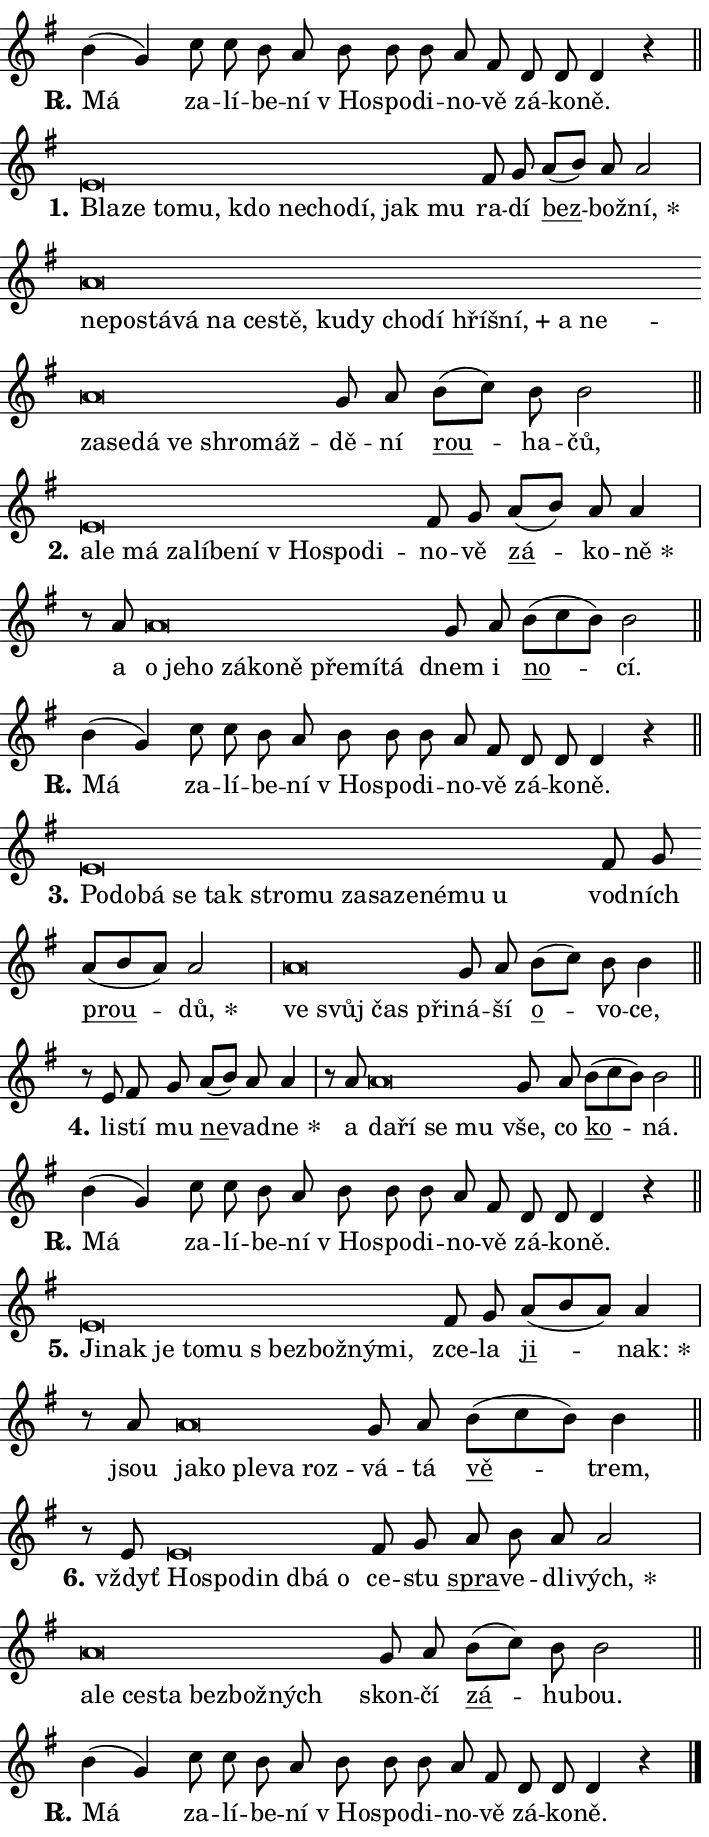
\version "2.24.0"
\header { tagline = "" }
\paper {
  indent = 0\cm
  top-margin = 0\cm
  right-margin = 0.13\cm % to fit lyric hyphens
  bottom-margin = 0\cm
  left-margin = 0\cm
  paper-width = 12\cm
  page-breaking = #ly:one-page-breaking
  system-system-spacing.basic-distance = #11
  score-system-spacing.basic-distance = #11
  ragged-last = ##f
}


%% Author: Thomas Morley
%% https://lists.gnu.org/archive/html/lilypond-user/2020-05/msg00002.html
#(define (line-position grob)
"Returns position of @var[grob} in current system:
   @code{'start}, if at first time-step
   @code{'end}, if at last time-step
   @code{'middle} otherwise
"
  (let* ((col (ly:item-get-column grob))
         (ln (ly:grob-object col 'left-neighbor))
         (rn (ly:grob-object col 'right-neighbor))
         (col-to-check-left (if (ly:grob? ln) ln col))
         (col-to-check-right (if (ly:grob? rn) rn col))
         (break-dir-left
           (and
             (ly:grob-property col-to-check-left 'non-musical #f)
             (ly:item-break-dir col-to-check-left)))
         (break-dir-right
           (and
             (ly:grob-property col-to-check-right 'non-musical #f)
             (ly:item-break-dir col-to-check-right))))
        (cond ((eqv? 1 break-dir-left) 'start)
              ((eqv? -1 break-dir-right) 'end)
              (else 'middle))))

#(define (tranparent-at-line-position vctor)
  (lambda (grob)
  "Relying on @code{line-position} select the relevant enry from @var{vctor}.
Used to determine transparency,"
    (case (line-position grob)
      ((end) (not (vector-ref vctor 0)))
      ((middle) (not (vector-ref vctor 1)))
      ((start) (not (vector-ref vctor 2))))))

noteHeadBreakVisibility =
#(define-music-function (break-visibility)(vector?)
"Makes @code{NoteHead}s transparent relying on @var{break-visibility}"
#{
  \override NoteHead.transparent =
    #(tranparent-at-line-position break-visibility)
#})

#(define delete-ledgers-for-transparent-note-heads
  (lambda (grob)
    "Reads whether a @code{NoteHead} is transparent.
If so this @code{NoteHead} is removed from @code{'note-heads} from
@var{grob}, which is supposed to be @code{LedgerLineSpanner}.
As a result ledgers are not printed for this @code{NoteHead}"
    (let* ((nhds-array (ly:grob-object grob 'note-heads))
           (nhds-list
             (if (ly:grob-array? nhds-array)
                 (ly:grob-array->list nhds-array)
                 '()))
           ;; Relies on the transparent-property being done before
           ;; Staff.LedgerLineSpanner.after-line-breaking is executed.
           ;; This is fragile ...
           (to-keep
             (remove
               (lambda (nhd)
                 (ly:grob-property nhd 'transparent #f))
               nhds-list)))
      ;; TODO find a better method to iterate over grob-arrays, similiar
      ;; to filter/remove etc for lists
      ;; For now rebuilt from scratch
      (set! (ly:grob-object grob 'note-heads)  '())
      (for-each
        (lambda (nhd)
          (ly:pointer-group-interface::add-grob grob 'note-heads nhd))
        to-keep))))

squashNotes = {
  \override NoteHead.X-extent = #'(-0.2 . 0.2)
  \override NoteHead.Y-extent = #'(-0.75 . 0)
  \override NoteHead.stencil =
    #(lambda (grob)
       (let ((pos (ly:grob-property grob 'staff-position)))
         (begin
           (if (< pos -7) (display "ERROR: Lower brevis then expected\n") (display ""))
           (if (<= pos -6) ly:text-interface::print ly:note-head::print))))
}
unSquashNotes = {
  \revert NoteHead.X-extent
  \revert NoteHead.Y-extent
  \revert NoteHead.stencil
}

hideNotes = \noteHeadBreakVisibility #begin-of-line-visible
unHideNotes = \noteHeadBreakVisibility #all-visible

% work-around for resetting accidentals
% https://lilypond.org/doc/v2.23/Documentation/notation/displaying-rhythms#unmetered-music
cadenzaMeasure = {
  \cadenzaOff
  \partial 1024 s1024
  \cadenzaOn
}

#(define-markup-command (accent layout props text) (markup?)
  "Underline accented syllable"
  (interpret-markup layout props
    #{\markup \override #'(offset . 4.3) \underline { #text }#}))

responsum = \markup \concat {
  "R" \hspace #-1.05 \path #0.1 #'((moveto 0 0.07) (lineto 0.9 0.8)) \hspace #0.05 "."
}

spaceSize = #0.6828661417322834 % exact space size for TeX Gyre Schola

\layout {
  \context {
    \Staff
    \remove "Time_signature_engraver"
    \override LedgerLineSpanner.after-line-breaking = #delete-ledgers-for-transparent-note-heads
  }
  \context {
    \Lyrics {
      \override LyricSpace.minimum-distance = \spaceSize
      \override LyricText.font-name = #"TeX Gyre Schola"
      \override LyricText.font-size = 1
      \override StanzaNumber.font-name = #"TeX Gyre Schola Bold"
      \override StanzaNumber.font-size = 1
    }
  }
  \context {
    \Score 
    \override NoteHead.text =
      #(lambda (grob) 
        (let ((pos (ly:grob-property grob 'staff-position)))
          #{\markup {
            \combine
              \halign #-0.55 \raise #(if (= pos -6) 0 0.5) \override #'(thickness . 2) \draw-line #'(3.2 . 0)
              \musicglyph "noteheads.sM1"
          }#}))
  }
}

% magnetic-lyrics.ily
%
%   written by
%     Jean Abou Samra <jean@abou-samra.fr>
%     Werner Lemberg <wl@gnu.org>
%
%   adapted by
%     Jiri Hon <jiri.hon@gmail.com>
%
% Version 2022-Apr-15

% https://www.mail-archive.com/lilypond-user@gnu.org/msg149350.html

#(define (Left_hyphen_pointer_engraver context)
   "Collect syllable-hyphen-syllable occurrences in lyrics and store
them in properties.  This engraver only looks to the left.  For
example, if the lyrics input is @code{foo -- bar}, it does the
following.

@itemize @bullet
@item
Set the @code{text} property of the @code{LyricHyphen} grob between
@q{foo} and @q{bar} to @code{foo}.

@item
Set the @code{left-hyphen} property of the @code{LyricText} grob with
text @q{foo} to the @code{LyricHyphen} grob between @q{foo} and
@q{bar}.
@end itemize

Use this auxiliary engraver in combination with the
@code{lyric-@/text::@/apply-@/magnetic-@/offset!} hook."
   (let ((hyphen #f)
         (text #f))
     (make-engraver
      (acknowledgers
       ((lyric-syllable-interface engraver grob source-engraver)
        (set! text grob)))
      (end-acknowledgers
       ((lyric-hyphen-interface engraver grob source-engraver)
        ;(when (not (grob::has-interface grob 'lyric-space-interface))
          (set! hyphen grob)));)
      ((stop-translation-timestep engraver)
       (when (and text hyphen)
         (ly:grob-set-object! text 'left-hyphen hyphen))
       (set! text #f)
       (set! hyphen #f)))))

#(define (lyric-text::apply-magnetic-offset! grob)
   "If the space between two syllables is less than the value in
property @code{LyricText@/.details@/.squash-threshold}, move the right
syllable to the left so that it gets concatenated with the left
syllable.

Use this function as a hook for
@code{LyricText@/.after-@/line-@/breaking} if the
@code{Left_@/hyphen_@/pointer_@/engraver} is active."
   (let ((hyphen (ly:grob-object grob 'left-hyphen #f)))
     (when hyphen
       (let ((left-text (ly:spanner-bound hyphen LEFT)))
         (when (grob::has-interface left-text 'lyric-syllable-interface)
           (let* ((common (ly:grob-common-refpoint grob left-text X))
                  (this-x-ext (ly:grob-extent grob common X))
                  (left-x-ext
                   (begin
                     ;; Trigger magnetism for left-text.
                     (ly:grob-property left-text 'after-line-breaking)
                     (ly:grob-extent left-text common X)))
                  ;; `delta` is the gap width between two syllables.
                  (delta (- (interval-start this-x-ext)
                            (interval-end left-x-ext)))
                  (details (ly:grob-property grob 'details))
                  (threshold (assoc-get 'squash-threshold details 0.2)))
             (when (< delta threshold)
               (let* (;; We have to manipulate the input text so that
                      ;; ligatures crossing syllable boundaries are not
                      ;; disabled.  For languages based on the Latin
                      ;; script this is essentially a beautification.
                      ;; However, for non-Western scripts it can be a
                      ;; necessity.
                      (lt (ly:grob-property left-text 'text))
                      (rt (ly:grob-property grob 'text))
                      (is-space (grob::has-interface hyphen 'lyric-space-interface))
                      (space (if is-space " " ""))
                      (extra-delta (if is-space spaceSize 0))
                      ;; Append new syllable.
                      (ltrt-space (if (and (string? lt) (string? rt))
                                (string-append lt space rt)
                                (make-concat-markup (list lt space rt))))
                      ;; Right-align `ltrt` to the right side.
                      (ltrt-space-markup (grob-interpret-markup
                               grob
                               (make-translate-markup
                                (cons (interval-length this-x-ext) 0)
                                (make-right-align-markup ltrt-space)))))
                 (begin
                   ;; Don't print `left-text`.
                   (ly:grob-set-property! left-text 'stencil #f)
                   ;; Set text and stencil (which holds all collected
                   ;; syllables so far) and shift it to the left.
                   (ly:grob-set-property! grob 'text ltrt-space)
                   (ly:grob-set-property! grob 'stencil ltrt-space-markup)
                   (ly:grob-translate-axis! grob (- (- delta extra-delta)) X))))))))))


#(define (lyric-hyphen::displace-bounds-first grob)
   ;; Make very sure this callback isn't triggered too early.
   (let ((left (ly:spanner-bound grob LEFT))
         (right (ly:spanner-bound grob RIGHT)))
     (ly:grob-property left 'after-line-breaking)
     (ly:grob-property right 'after-line-breaking)
     (ly:lyric-hyphen::print grob)))

squashThreshold = #0.4

\layout {
  \context {
    \Lyrics
    \consists #Left_hyphen_pointer_engraver
    \override LyricText.after-line-breaking =
      #lyric-text::apply-magnetic-offset!
    \override LyricHyphen.stencil = #lyric-hyphen::displace-bounds-first
    \override LyricText.details.squash-threshold = \squashThreshold
    \override LyricHyphen.minimum-distance = 0
    \override LyricHyphen.minimum-length = \squashThreshold
  }
}

squashText = \override LyricText.details.squash-threshold = 9999
unSquashText = \override LyricText.details.squash-threshold = \squashThreshold

leftText = \override LyricText.self-alignment-X = #LEFT
unLeftText = \revert LyricText.self-alignment-X

starOffset = #(lambda (grob) 
                (let ((x_offset (ly:self-alignment-interface::aligned-on-x-parent grob)))
                  (if (= x_offset 0) 0 (+ x_offset 1.2))))

star = #(define-music-function (syllable)(string?)
"Append star separator at the end of a syllable"
#{
  \once \override LyricText.X-offset = #starOffset
  \lyricmode { \markup {
    #syllable
    \override #'((font-name . "TeX Gyre Schola Bold")) \hspace #0.2 \lower #0.65 \larger "*"
  } }
#})

starAccent = #(define-music-function (syllable)(string?)
"Append star separator at the end of a syllable and make accent"
#{
  \once \override LyricText.X-offset = #starOffset
  \lyricmode { \markup {
    \accent #syllable
    \override #'((font-name . "TeX Gyre Schola Bold")) \hspace #0.2 \lower #0.65 \larger "*"
  } }
#})

breath = #(define-music-function (syllable)(string?)
"Append breathing indicator at the end of a syllable"
#{
  \lyricmode { \markup { #syllable "+" } }
#})

optionalBreath = #(define-music-function (syllable)(string?)
"Append optional breathing indicator at the end of a syllable"
#{
  \lyricmode { \markup { #syllable "(+)" } }
#})


\score {
    <<
        \new Voice = "melody" { \cadenzaOn \key g \major \relative { b'4( g) c8 c b a \bar "" b b b a fis \bar "" d d d4 r \cadenzaMeasure \bar "||" \break } }
        \new Lyrics \lyricsto "melody" { \lyricmode { \set stanza = \responsum
Má za -- lí -- be -- ní "v Ho" -- spo -- di -- no -- vě zá -- ko -- ně. } }
    >>
    \layout {}
}

\score {
    <<
        \new Voice = "melody" { \cadenzaOn \key g \major \relative { \squashNotes e'\breve*1/16 \hideNotes \breve*1/16 \bar "" \breve*1/16 \bar "" \breve*1/16 \bar "" \breve*1/16 \bar "" \breve*1/16 \bar "" \breve*1/16 \bar "" \breve*1/16 \bar "" \breve*1/16 \breve*1/16 \bar "" \unHideNotes \unSquashNotes fis8 g \bar "" a[( b)] a a2 \cadenzaMeasure \bar "|" \squashNotes a\breve*1/16 \hideNotes \breve*1/16 \bar "" \breve*1/16 \bar "" \breve*1/16 \bar "" \breve*1/16 \bar "" \breve*1/16 \bar "" \breve*1/16 \bar "" \breve*1/16 \bar "" \breve*1/16 \bar "" \breve*1/16 \bar "" \breve*1/16 \bar "" \breve*1/16 \bar "" \breve*1/16 \bar "" \breve*1/16 \bar "" \breve*1/16 \bar "" \breve*1/16 \bar "" \breve*1/16 \bar "" \breve*1/16 \bar "" \breve*1/16 \bar "" \breve*1/16 \breve*1/16 \bar "" \unHideNotes \unSquashNotes g8 a \bar "" b[( c)] b b2 \cadenzaMeasure \bar "||" \break } }
        \new Lyrics \lyricsto "melody" { \lyricmode { \set stanza = "1."
\leftText Bla -- \squashText ze to -- mu, kdo ne -- cho -- dí, jak mu \unLeftText \unSquashText ra -- dí \markup \accent bez -- bož -- \star ní, \leftText ne -- \squashText po -- stá -- vá na ce -- stě, ku -- dy cho -- dí hří -- \breath "šní," a ne -- za -- se -- dá ve shro -- máž -- \unLeftText \unSquashText dě -- ní \markup \accent rou -- ha -- čů, } }
    >>
    \layout {}
}

\score {
    <<
        \new Voice = "melody" { \cadenzaOn \key g \major \relative { \squashNotes e'\breve*1/16 \hideNotes \breve*1/16 \bar "" \breve*1/16 \bar "" \breve*1/16 \bar "" \breve*1/16 \bar "" \breve*1/16 \bar "" \breve*1/16 \bar "" \breve*1/16 \bar "" \breve*1/16 \breve*1/16 \bar "" \unHideNotes \unSquashNotes fis8 g \bar "" a[( b)] a a4 \cadenzaMeasure \bar "|" r8 a8 \squashNotes a\breve*1/16 \hideNotes \breve*1/16 \bar "" \breve*1/16 \bar "" \breve*1/16 \bar "" \breve*1/16 \bar "" \breve*1/16 \bar "" \breve*1/16 \bar "" \breve*1/16 \breve*1/16 \bar "" \unHideNotes \unSquashNotes g8 a \bar "" b[( c b)] b2 \cadenzaMeasure \bar "||" \break } }
        \new Lyrics \lyricsto "melody" { \lyricmode { \set stanza = "2."
\leftText a -- \squashText le má za -- lí -- be -- ní "v Ho" -- spo -- di -- \unLeftText \unSquashText no -- vě \markup \accent zá -- ko -- \star ně a \leftText o \squashText je -- ho zá -- ko -- ně pře -- mí -- tá \unLeftText \unSquashText dnem i \markup \accent no -- cí. } }
    >>
    \layout {}
}

\score {
    <<
        \new Voice = "melody" { \cadenzaOn \key g \major \relative { b'4( g) c8 c b a \bar "" b b b a fis \bar "" d d d4 r \cadenzaMeasure \bar "||" \break } }
        \new Lyrics \lyricsto "melody" { \lyricmode { \set stanza = \responsum
Má za -- lí -- be -- ní "v Ho" -- spo -- di -- no -- vě zá -- ko -- ně. } }
    >>
    \layout {}
}

\score {
    <<
        \new Voice = "melody" { \cadenzaOn \key g \major \relative { \squashNotes e'\breve*1/16 \hideNotes \breve*1/16 \bar "" \breve*1/16 \bar "" \breve*1/16 \bar "" \breve*1/16 \bar "" \breve*1/16 \bar "" \breve*1/16 \bar "" \breve*1/16 \bar "" \breve*1/16 \bar "" \breve*1/16 \bar "" \breve*1/16 \bar "" \breve*1/16 \breve*1/16 \bar "" \unHideNotes \unSquashNotes fis8 g \bar "" a[( b a)] a2 \cadenzaMeasure \bar "|" \squashNotes a\breve*1/16 \hideNotes \breve*1/16 \bar "" \breve*1/16 \breve*1/16 \bar "" \unHideNotes \unSquashNotes g8 a \bar "" b[( c)] b b4 \cadenzaMeasure \bar "||" \break } }
        \new Lyrics \lyricsto "melody" { \lyricmode { \set stanza = "3."
\leftText Po -- \squashText do -- bá se tak stro -- mu za -- sa -- ze -- né -- mu u \unLeftText \unSquashText vod -- ních \markup \accent prou -- \star dů, \leftText ve \squashText svůj čas při -- \unLeftText \unSquashText ná -- ší \markup \accent o -- vo -- ce, } }
    >>
    \layout {}
}

\score {
    <<
        \new Voice = "melody" { \cadenzaOn \key g \major \relative { r8 e' fis8 g \bar "" a[( b)] a a4 \cadenzaMeasure \bar "|" r8 a8 \squashNotes a\breve*1/16 \hideNotes \breve*1/16 \bar "" \breve*1/16 \breve*1/16 \bar "" \unHideNotes \unSquashNotes g8 a \bar "" b[( c b)] b2 \cadenzaMeasure \bar "||" \break } }
        \new Lyrics \lyricsto "melody" { \lyricmode { \set stanza = "4."
li -- stí mu \markup \accent ne -- vad -- \star ne a \leftText da -- \squashText ří se mu \unLeftText \unSquashText vše, co \markup \accent ko -- ná. } }
    >>
    \layout {}
}

\score {
    <<
        \new Voice = "melody" { \cadenzaOn \key g \major \relative { b'4( g) c8 c b a \bar "" b b b a fis \bar "" d d d4 r \cadenzaMeasure \bar "||" \break } }
        \new Lyrics \lyricsto "melody" { \lyricmode { \set stanza = \responsum
Má za -- lí -- be -- ní "v Ho" -- spo -- di -- no -- vě zá -- ko -- ně. } }
    >>
    \layout {}
}

\score {
    <<
        \new Voice = "melody" { \cadenzaOn \key g \major \relative { \squashNotes e'\breve*1/16 \hideNotes \breve*1/16 \bar "" \breve*1/16 \bar "" \breve*1/16 \bar "" \breve*1/16 \bar "" \breve*1/16 \bar "" \breve*1/16 \bar "" \breve*1/16 \breve*1/16 \bar "" \unHideNotes \unSquashNotes fis8 g \bar "" a[( b a)] a4 \cadenzaMeasure \bar "|" r8 a8 \squashNotes a\breve*1/16 \hideNotes \breve*1/16 \bar "" \breve*1/16 \bar "" \breve*1/16 \breve*1/16 \bar "" \unHideNotes \unSquashNotes g8 a \bar "" b[( c b)] b4 \cadenzaMeasure \bar "||" \break } }
        \new Lyrics \lyricsto "melody" { \lyricmode { \set stanza = "5."
\leftText Ji -- \squashText nak je to -- mu "s bez" -- bož -- ný -- mi, \unLeftText \unSquashText zce -- la \markup \accent ji -- \star nak: jsou \leftText ja -- \squashText ko ple -- va roz -- \unLeftText \unSquashText vá -- tá \markup \accent vě -- trem, } }
    >>
    \layout {}
}

\score {
    <<
        \new Voice = "melody" { \cadenzaOn \key g \major \relative { r8 e'8 \squashNotes e\breve*1/16 \hideNotes \breve*1/16 \bar "" \breve*1/16 \bar "" \breve*1/16 \breve*1/16 \bar "" \unHideNotes \unSquashNotes fis8 g \bar "" a b a a2 \cadenzaMeasure \bar "|" \squashNotes a\breve*1/16 \hideNotes \breve*1/16 \bar "" \breve*1/16 \bar "" \breve*1/16 \bar "" \breve*1/16 \bar "" \breve*1/16 \breve*1/16 \bar "" \unHideNotes \unSquashNotes g8 a \bar "" b[( c)] b b2 \cadenzaMeasure \bar "||" \break } }
        \new Lyrics \lyricsto "melody" { \lyricmode { \set stanza = "6."
vždyť \leftText Ho -- \squashText spo -- din dbá o \unLeftText \unSquashText ce -- stu \markup \accent spra -- ve -- dli -- \star vých, \leftText a -- \squashText le ce -- sta bez -- bož -- ných \unLeftText \unSquashText skon -- čí \markup \accent zá -- hu -- bou. } }
    >>
    \layout {}
}

\score {
    <<
        \new Voice = "melody" { \cadenzaOn \key g \major \relative { b'4( g) c8 c b a \bar "" b b b a fis \bar "" d d d4 r \cadenzaMeasure \bar "||" \break } \bar "|." }
        \new Lyrics \lyricsto "melody" { \lyricmode { \set stanza = \responsum
Má za -- lí -- be -- ní "v Ho" -- spo -- di -- no -- vě zá -- ko -- ně. } }
    >>
    \layout {}
}
